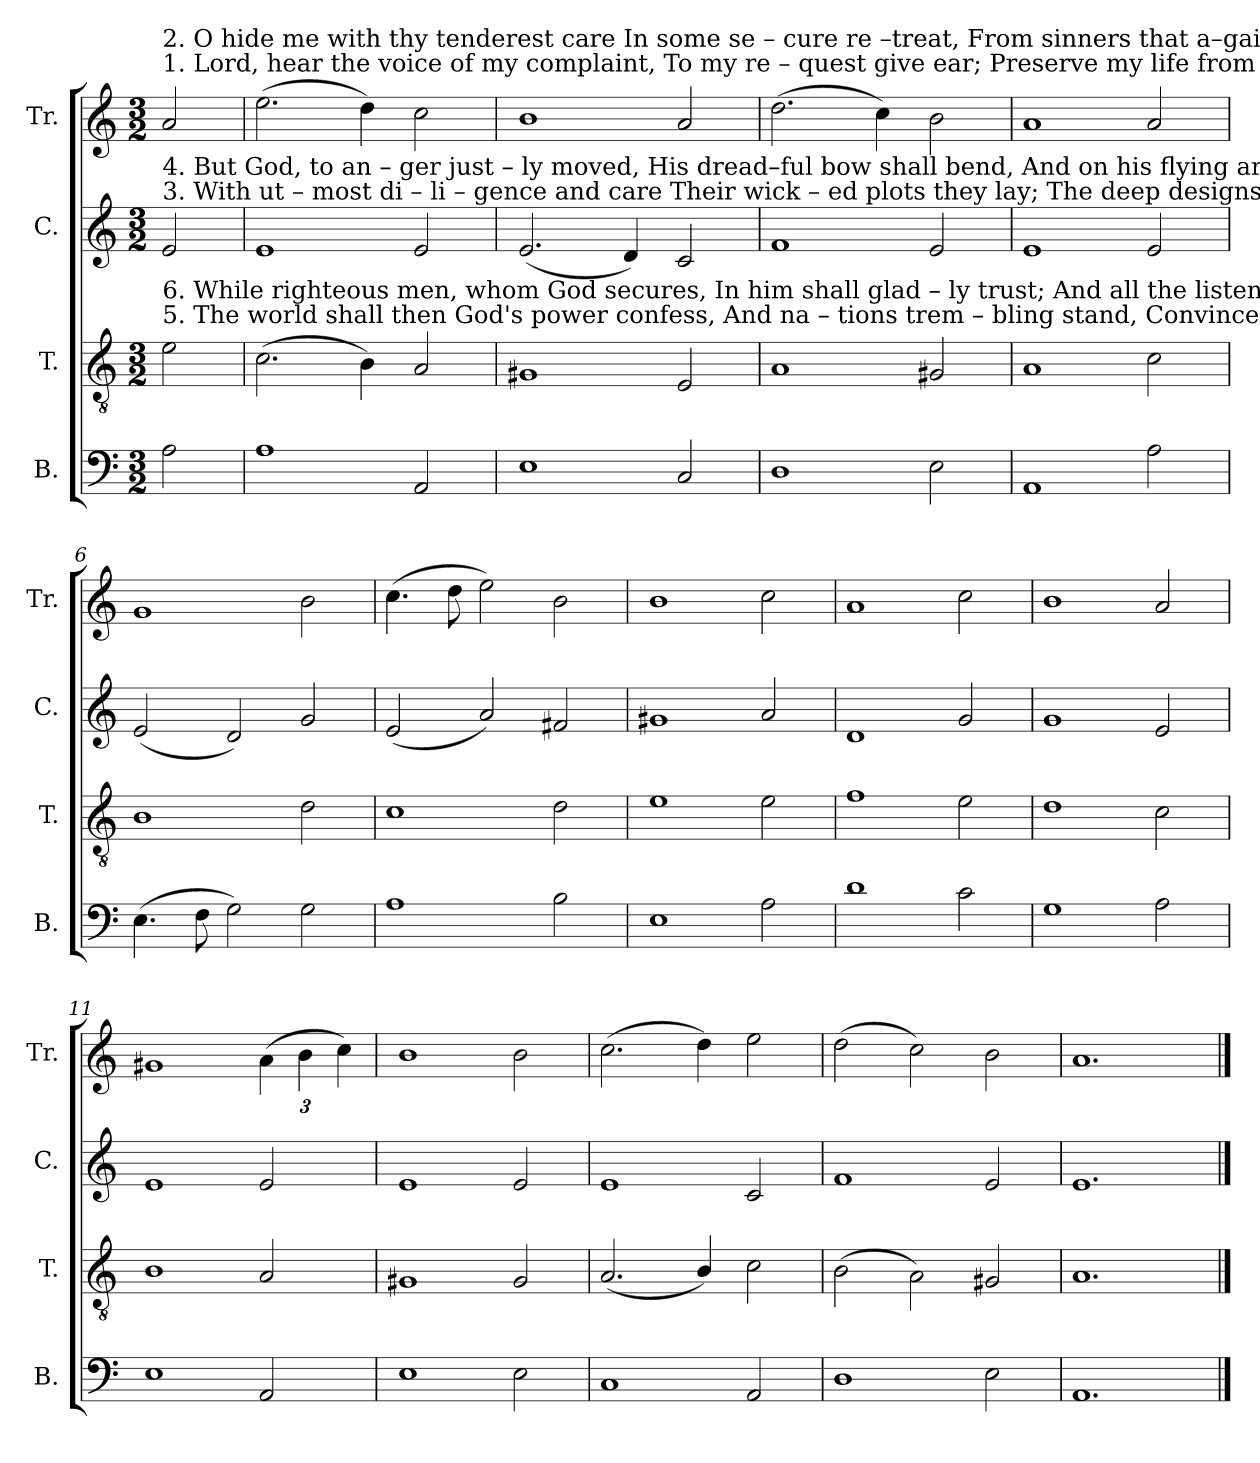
**kern	**kern	**kern	**kern
*part4	*part3	*part2	*part1
*staff4	*staff3	*staff2	*staff1
*I"B.	*I"T.	*I"C.	*I"Tr.
*I'B.	*I'T.	*I'C.	*I'Tr.
*clefF4	*clefGv2	*clefG2	*clefG2
*k[]	*k[]	*k[]	*k[]
*M3/2	*M3/2	*M3/2	*M3/2
*MM140	*MM140	*MM140	*MM140
=1	=1	=1	=1
!	!	!	!LO:TX:a:t=1. Lord, hear  the   voice     of   my  complaint,  To   my         re – quest      give  ear;  Preserve my life  from  cru – el      foes, And  free   my   soul   from  care.
!	!	!	!LO:TX:a:t=2.  O      hide  me   with      thy  tenderest care  In   some      se – cure        re –treat, From sinners that a–gainst   me    rise,  And   all   their  plots  de  – feat.
!	!	!LO:TX:a:t=3. With  ut – most   di   –   li – gence and care Their wick – ed     plots      they  lay;  The deep designs of    all   their     hearts  Are on –  ly    to       be  – tray.	!
!	!	!LO:TX:a:t=4.  But  God,    to     an  –  ger  just – ly  moved, His  dread–ful     bow   shall  bend,  And  on   his  flying     ar –  row's   point  Shall swift  de–struc–tion send.	!
!	!LO:TX:a:t=5. The  world shall then  God's power confess, And na  –  tions  trem  – bling  stand, Convinced that 'tis the  migh–ty    work  Of   his     a – ven – ging hand.	!	!
!	!LO:TX:a:t=6. While righteous men, whom  God  secures,   In   him     shall  glad   –     ly   trust;  And all  the listening earth  shall   hear  Loud triumphs  of      the  just.	!	!
2A\	2e\	2e/	2a/
=2	=2	=2	=2
1A	(>2.c\	1e	(>2.ee\
.	4B\)	.	4dd\)
2AA/	2A/	2e/	2cc\
=3	=3	=3	=3
1E	1G#X	(<2.e/	1b
.	.	4d/)	.
2C/	2E/	2c/	2a/
=4	=4	=4	=4
1D	1A	1f	(>2.dd\
.	.	.	4cc\)
2E\	2G#X/	2e/	2b\
=5	=5	=5	=5
1AA	1A	1e	1a
2A\	2c\	2e/	2a/
=6	=6	=6	=6
(>4.E\	1B	(<2e/	1g
8F\	.	.	.
2G\)	.	2d/)	.
2G\	2d\	2g/	2b\
=7	=7	=7	=7
1A	1c	(<2e/	(>4.cc\
.	.	.	8dd\
.	.	2a/)	2ee\)
2B\	2d\	2f#X/	2b\
=8	=8	=8	=8
1E	1e	1g#X	1b
2A\	2e\	2a/	2cc\
=9	=9	=9	=9
1d	1f	1d	1a
2c\	2e\	2g/	2cc\
=10	=10	=10	=10
1G	1d	1g	1b
2A\	2c\	2e/	2a/
=11	=11	=11	=11
1E	1B	1e	1g#X
*	*	*	*Xbrackettup
2AA/	2A/	2e/	(>6a\
.	.	.	6b\
.	.	.	6cc\)
=12	=12	=12	=12
1E	1G#X	1e	1b
2E\	2G#/	2e/	2b\
=13	=13	=13	=13
1C	(<2.A/	1e	(>2.cc\
.	4B/)	.	4dd\)
2AA/	2c\	2c/	2ee\
=14	=14	=14	=14
1D	(>2B\	1f	(>2dd\
.	2A\)	.	2cc\)
2E\	2G#X/	2e/	2b\
=15	=15	=15	=15
1.AA	1.A	1.e	1.a
==	==	==	==
*-	*-	*-	*-
